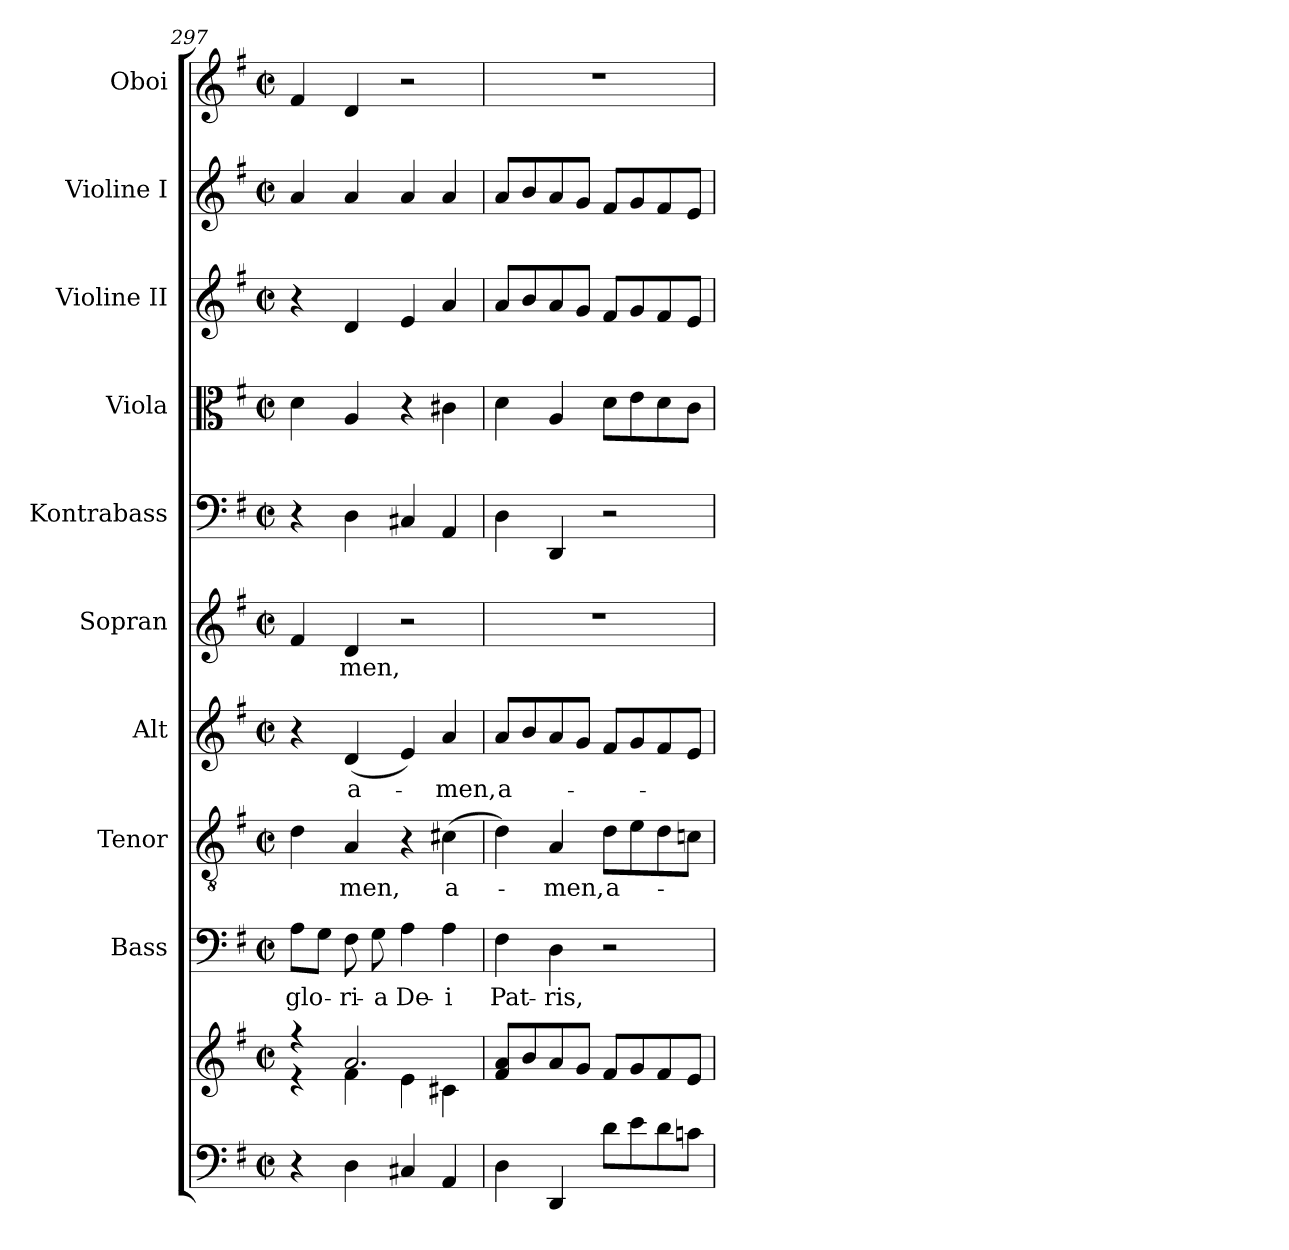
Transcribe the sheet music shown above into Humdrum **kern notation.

**kern	**kern	**kern	**text	**kern	**text	**kern	**text	**kern	**text	**kern	**kern	**kern	**kern	**kern
*part10	*part10	*part9	*part9	*part8	*part8	*part7	*part7	*part6	*part6	*part5	*part4	*part3	*part2	*part1
*staff11	*staff10	*staff9	*staff9	*staff8	*staff8	*staff7	*staff7	*staff6	*staff6	*staff5	*staff4	*staff3	*staff2	*staff1
*	*	*I"Bass	*	*I"Tenor	*	*I"Alt	*	*I"Sopran	*	*I"Kontrabass	*I"Viola	*I"Violine II	*I"Violine I	*I"Oboi
*	*	*I'B.	*	*I'T.	*	*I'A.	*	*I'S.	*	*I'Kb.	*I'Vla.	*I'Vl. II	*I'Vl. I	*I'Ob.
*clefF4	*clefG2	*clefF4	*	*clefGv2	*	*clefG2	*	*clefG2	*	*clefF4	*clefC3	*clefG2	*clefG2	*clefG2
*	*	*	*	*	*	*	*	*	*	*ITrd7c12	*	*	*	*
*k[f#]	*k[f#]	*k[f#]	*	*k[f#]	*	*k[f#]	*	*k[f#]	*	*k[f#]	*k[f#]	*k[f#]	*k[f#]	*k[f#]
*G:	*G:	*G:	*	*G:	*	*G:	*	*G:	*	*G:	*G:	*G:	*G:	*G:
*M2/2	*M2/2	*M2/2	*	*M2/2	*	*M2/2	*	*M2/2	*	*M2/2	*M2/2	*M2/2	*M2/2	*M2/2
*met(c|)	*met(c|)	*met(c|)	*	*met(c|)	*	*met(c|)	*	*met(c|)	*	*met(c|)	*met(c|)	*met(c|)	*met(c|)	*met(c|)
=297	=297	=297	=297	=297	=297	=297	=297	=297	=297	=297	=297	=297	=297	=297
*	*^	*	*	*	*	*	*	*	*	*	*	*	*	*
!	!	!	!	!LO:LY:b	!	!	!	!	!	!	!	!	!	!	!
4r	4r	4r	8A\L	glo-	4d\	.	4r	.	4f#/	.	4r	4d\	4r	4a/	4f#/
.	.	.	8G\J	.	.	.	.	.	.	.	.	.	.	.	.
!	!	!	!	!LO:LY:b	!	!LO:LY:b	!	!LO:LY:b	!	!LO:LY:b	!	!	!	!	!
4D\	2.a/	4f#\	8F#\	-ri-	4A/	-men,	(<4d/	a-	4d/	-men,	4DD\	4A/	4d/	4a/	4d/
!	!	!	!	!LO:LY:b	!	!	!	!	!	!	!	!	!	!	!
.	.	.	8G\	-a	.	.	.	.	.	.	.	.	.	.	.
!	!	!	!	!LO:LY:b	!	!	!	!	!	!	!	!	!	!	!
4C#X/	.	4e\	4A\	De-	4r	.	4e/)	.	2r	.	4CC#X/	4r	4e/	4a/	2r
!	!	!	!	!LO:LY:b	!	!LO:LY:b	!	!LO:LY:b	!	!	!	!	!	!	!
4AA/	.	4c#X\	4A\	-i	(>4c#X\	a-	4a/	-men,	.	.	4AAA/	4c#X\	4a/	4a/	.
=298	=298	=298	=298	=298	=298	=298	=298	=298	=298	=298	=298	=298	=298	=298	=298
!	!	!	!	!LO:LY:b	!	!	!	!LO:LY:b	!	!	!	!	!	!	!
*	*v	*v	*	*	*	*	*	*	*	*	*	*	*	*	*
4D\	8f#/ 8a/L	4F#\	Pat-	4d\)	.	8a/L	a-	1r	.	4DD\	4d\	8a/L	8a/L	1r
.	8b/	.	.	.	.	8b/	.	.	.	.	.	8b/	8b/	.
!	!	!	!LO:LY:b	!	!LO:LY:b	!	!	!	!	!	!	!	!	!
4DD/	8a/	4D\	-ris,	4A/	-men,	8a/	.	.	.	4DDD/	4A/	8a/	8a/	.
.	8g/J	.	.	.	.	8g/J	.	.	.	.	.	8g/J	8g/J	.
!	!	!	!	!	!LO:LY:b	!	!	!	!	!	!	!	!	!
8d\L	8f#/L	2r	.	8d\L	a-	8f#/L	.	.	.	2r	8d\L	8f#/L	8f#/L	.
8e\	8g/	.	.	8e\	.	8g/	.	.	.	.	8e\	8g/	8g/	.
8d\	8f#/	.	.	8d\	.	8f#/	.	.	.	.	8d\	8f#/	8f#/	.
8cn\J	8e/J	.	.	8cn\J	.	8e/J	.	.	.	.	8c\J	8e/J	8e/J	.
=	=	=	=	=	=	=	=	=	=	=	=	=	=	=
*-	*-	*-	*-	*-	*-	*-	*-	*-	*-	*-	*-	*-	*-	*-
